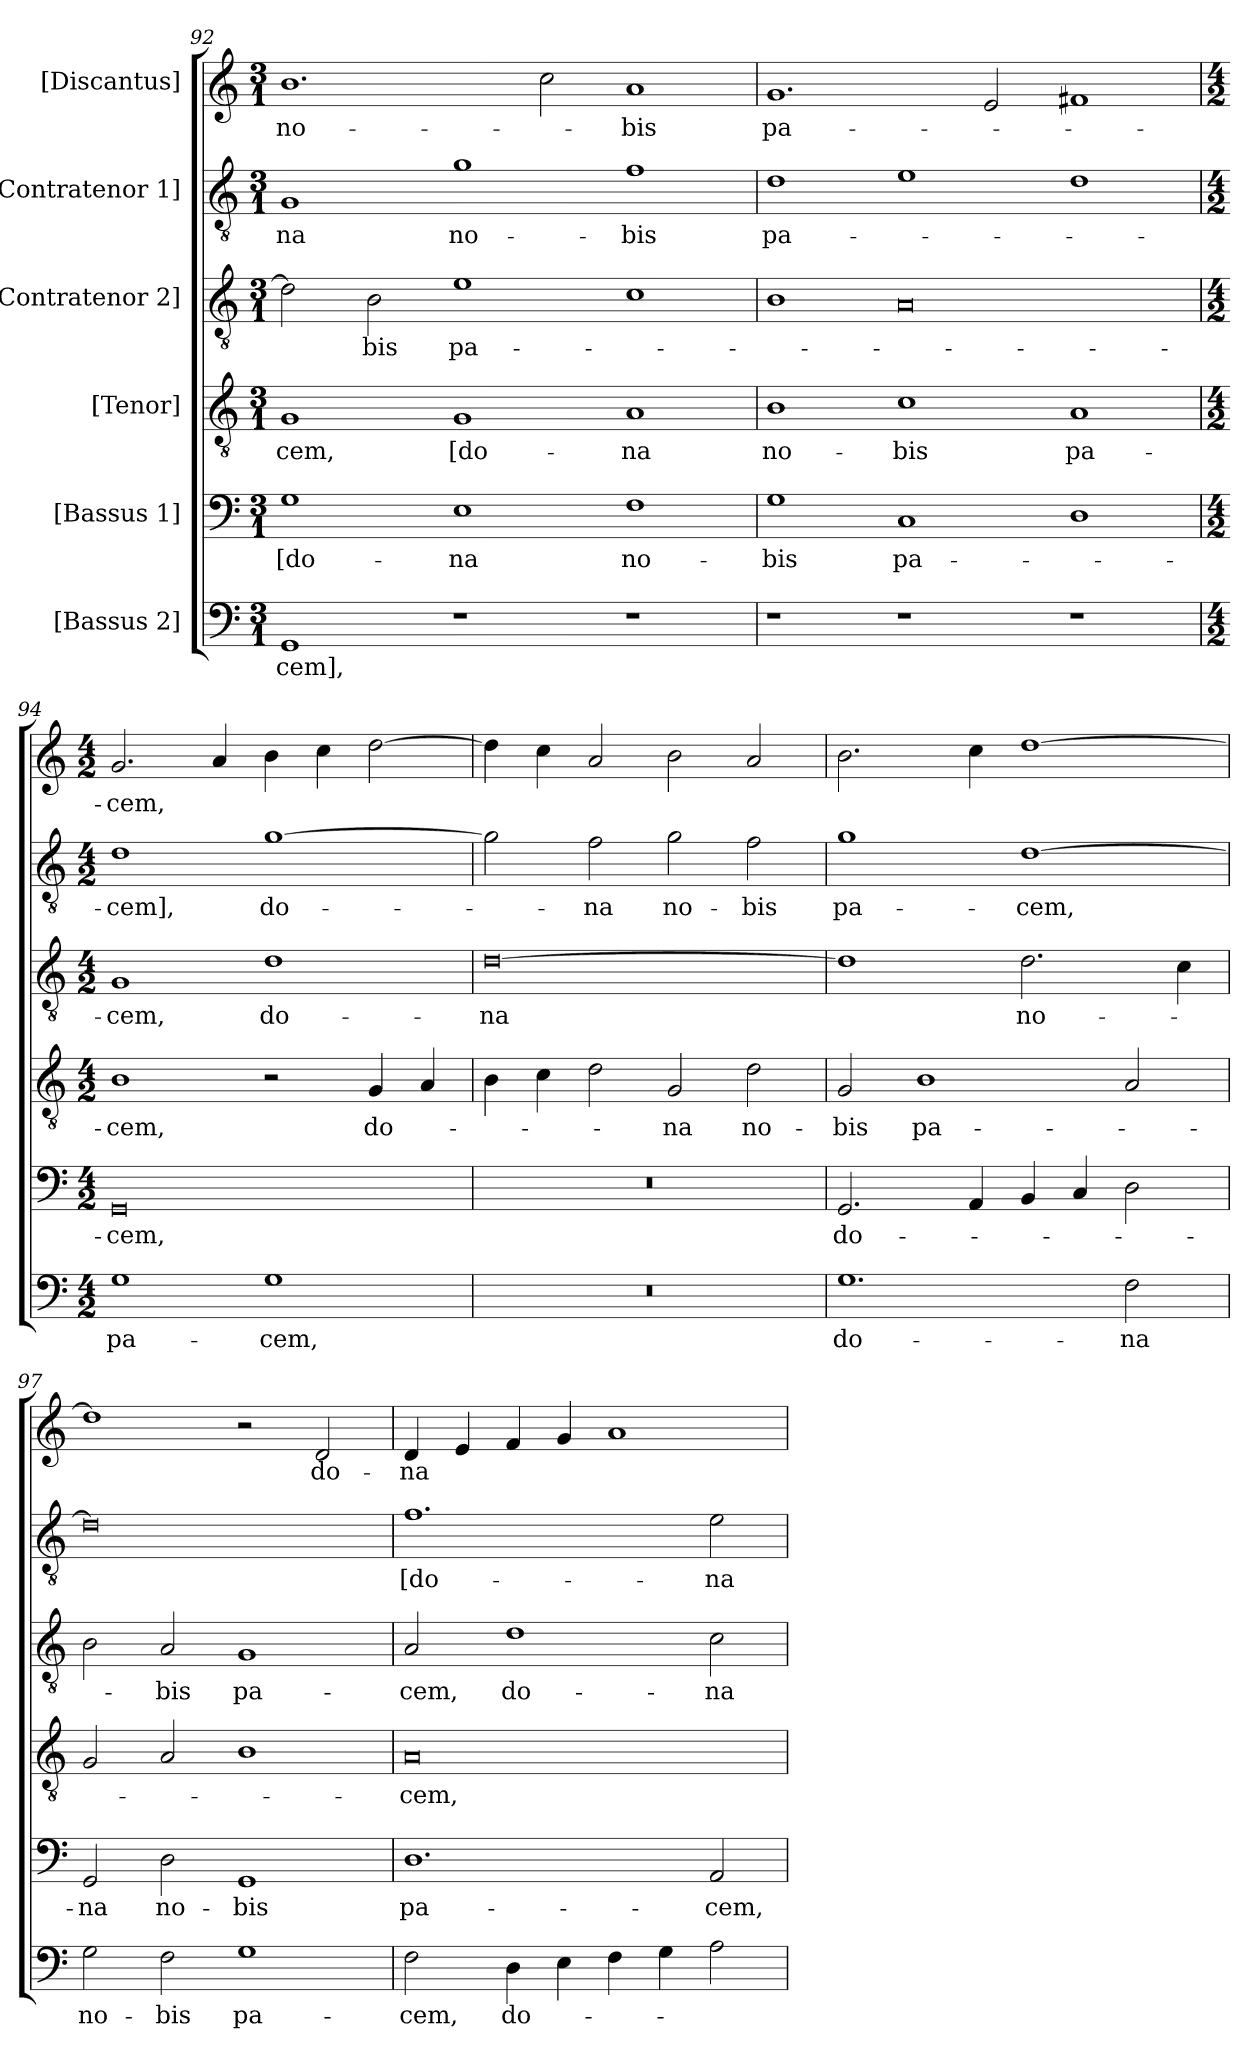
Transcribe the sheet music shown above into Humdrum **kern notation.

**kern	**text	**kern	**text	**kern	**text	**kern	**text	**kern	**text	**kern	**text
*part6	*part6	*part5	*part5	*part4	*part4	*part3	*part3	*part2	*part2	*part1	*part1
*staff6	*staff6	*staff5	*staff5	*staff4	*staff4	*staff3	*staff3	*staff2	*staff2	*staff1	*staff1
*I"[Bassus 2]	*	*I"[Bassus 1]	*	*I"[Tenor]	*	*I"[Contratenor 2]	*	*I"[Contratenor 1]	*	*I"[Discantus]	*
*clefF4	*	*clefF4	*	*clefGv2	*	*clefGv2	*	*clefGv2	*	*clefG2	*
*k[]	*	*k[]	*	*k[]	*	*k[]	*	*k[]	*	*k[]	*
*M3/1	*	*M3/1	*	*M3/1	*	*M3/1	*	*M3/1	*	*M3/1	*
=92	=92	=92	=92	=92	=92	=92	=92	=92	=92	=92	=92
1GG/	-cem],	1G\	[do-	1G/	-cem,	2d\]	.	1G/	-na	1.b\	no-
.	.	.	.	.	.	2B\	-bis	.	.	.	.
1r	.	1E\	-na	1G/	[do-	1e\	pa-	1g\	no-	.	.
.	.	.	.	.	.	.	.	.	.	2cc\	.
1r	.	1F\	no-	1A/	-na	1c\	.	1f\	-bis	1a/	-bis
=93	=93	=93	=93	=93	=93	=93	=93	=93	=93	=93	=93
1r	.	1G\	-bis	1B\	no-	1B\	.	1d\	pa-	1.g/	pa-
1r	.	1C/	pa-	1c\	-bis	0A/	.	1e\	.	.	.
.	.	.	.	.	.	.	.	.	.	2e/	.
1r	.	1D\	.	1A/	pa-	.	.	1d\	.	1f#X/	.
=94	=94	=94	=94	=94	=94	=94	=94	=94	=94	=94	=94
*M4/2	*	*M4/2	*	*M4/2	*	*M4/2	*	*M4/2	*	*M4/2	*
1G\	pa-	0GG/	-cem,	1B\	-cem,	1G/	-cem,	1d\	-cem],	2.g/	-cem,
.	.	.	.	.	.	.	.	.	.	4a/	.
1G\	-cem,	.	.	2r	.	1d\	do-	[1g\	do-	4b\	.
.	.	.	.	.	.	.	.	.	.	4cc\	.
.	.	.	.	4G/	do-	.	.	.	.	[2dd\	.
.	.	.	.	4A/	.	.	.	.	.	.	.
=95	=95	=95	=95	=95	=95	=95	=95	=95	=95	=95	=95
0r	.	0r	.	4B\	.	[0d\	-na	2g\]	.	4dd\]	.
.	.	.	.	4c\	.	.	.	.	.	4cc\	.
.	.	.	.	2d\	.	.	.	2f\	-na	2a/	.
.	.	.	.	2G/	-na	.	.	2g\	no-	2b\	.
.	.	.	.	2d\	no-	.	.	2f\	-bis	2a/	.
=96	=96	=96	=96	=96	=96	=96	=96	=96	=96	=96	=96
1.G\	do-	2.GG/	do-	2G/	-bis	1d\]	.	1g\	pa-	2.b\	.
.	.	.	.	1B\	pa-	.	.	.	.	.	.
.	.	4AA/	.	.	.	.	.	.	.	4cc\	.
.	.	4BB/	.	.	.	2.d\	no-	[1d\	-cem,	[1dd\	.
.	.	4C/	.	.	.	.	.	.	.	.	.
2F\	-na	2D\	.	2A/	.	.	.	.	.	.	.
.	.	.	.	.	.	4c\	.	.	.	.	.
=97	=97	=97	=97	=97	=97	=97	=97	=97	=97	=97	=97
2G\	no-	2GG/	-na	2G/	.	2B\	.	0d\]	.	1dd\]	.
2F\	-bis	2D\	no-	2A/	.	2A/	-bis	.	.	.	.
1G\	pa-	1GG/	-bis	1B\	.	1G/	pa-	.	.	2r	.
.	.	.	.	.	.	.	.	.	.	2d/	do-
=98	=98	=98	=98	=98	=98	=98	=98	=98	=98	=98	=98
2F\	-cem,	1.D\	pa-	0A/	-cem,	2A/	-cem,	1.f\	[do-	4d/	-na
.	.	.	.	.	.	.	.	.	.	4e/	.
4D\	do-	.	.	.	.	1d\	do-	.	.	4f/	.
4E\	.	.	.	.	.	.	.	.	.	4g/	.
4F\	.	.	.	.	.	.	.	.	.	1a/	.
4G\	.	.	.	.	.	.	.	.	.	.	.
2A\	.	2AA/	-cem,	.	.	2c\	-na	2e\	-na	.	.
=	=	=	=	=	=	=	=	=	=	=	=
*-	*-	*-	*-	*-	*-	*-	*-	*-	*-	*-	*-
